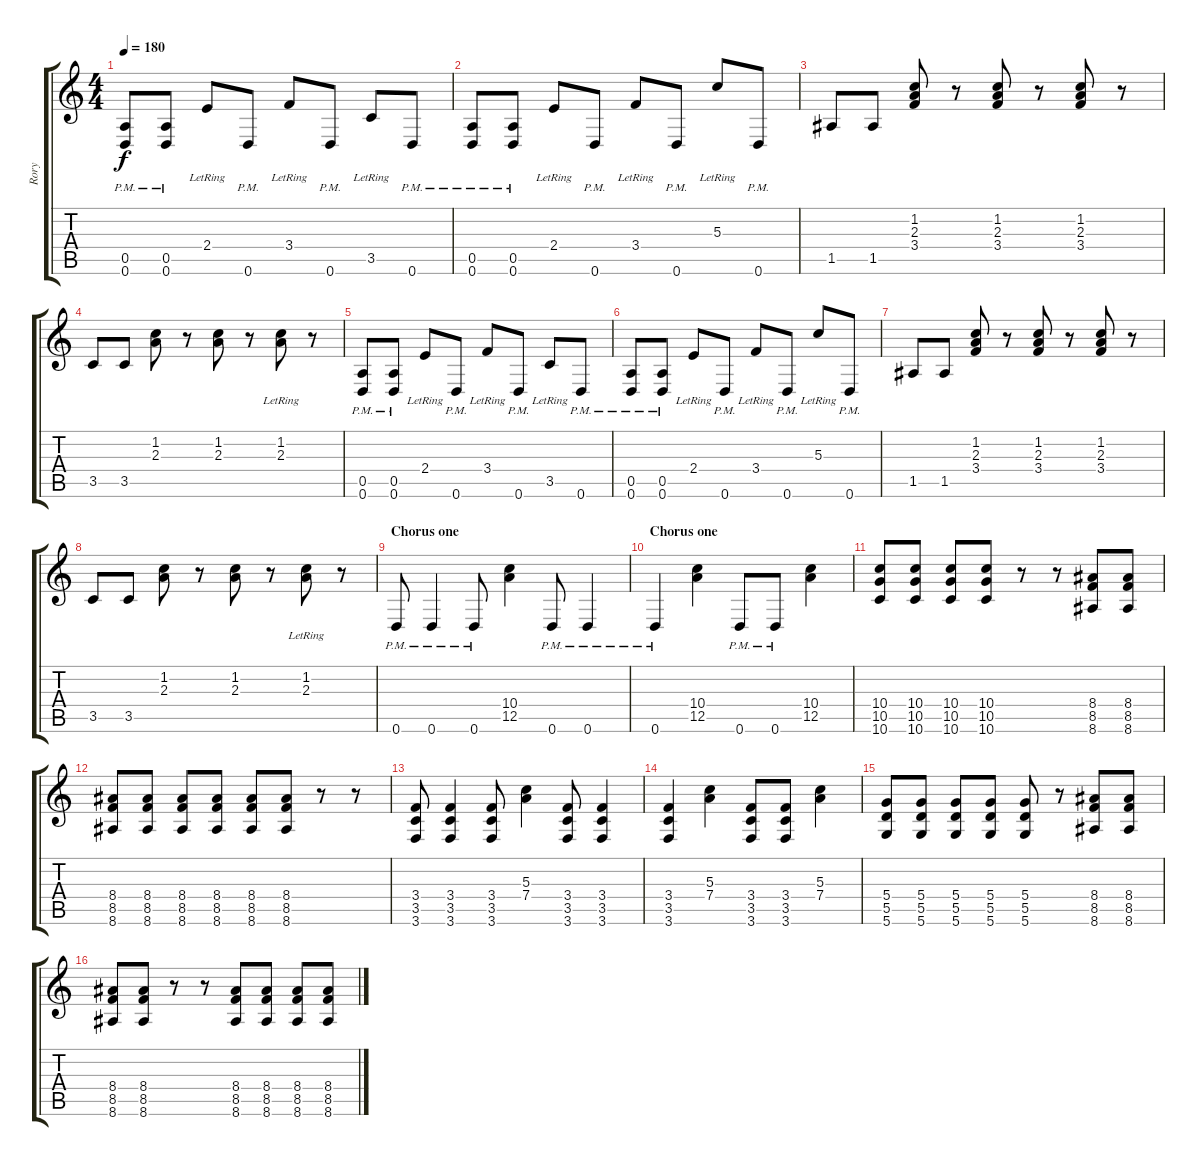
\track ("Rory" "Rory") {instrument distortionguitar}
\staff {score tabs}
\tuning (E4 B3 G3 D3 A2 D2) {hide}
\ts (4 4)
\tempo 180
\clef g2
\ks c
(0.5 0.6{pm}).8{dy f} (0.5 0.6{pm}).8 2.4{lr}.8 0.6{pm}.8 3.4{lr}.8 0.6{pm}.8 3.5{lr}.8 0.6{pm}.8 |
(0.5 0.6{pm}).8 (0.5 0.6{pm}).8 2.4{lr}.8 0.6{pm}.8 3.4{lr}.8 0.6{pm}.8 5.3{lr}.8 0.6{pm}.8 |
1.5.8 1.5.8 (1.2 2.3 3.4).8 r.8 (1.2 2.3 3.4).8 r.8 (1.2 2.3 3.4).8 r.8 |
3.5.8 3.5.8 (1.2 2.3).8 r.8 (1.2 2.3).8 r.8 (1.2{lr} 2.3{lr}).8 r.8 |
(0.5 0.6{pm}).8 (0.5 0.6{pm}).8 2.4{lr}.8 0.6{pm}.8 3.4{lr}.8 0.6{pm}.8 3.5{lr}.8 0.6{pm}.8 |
(0.5 0.6{pm}).8 (0.5 0.6{pm}).8 2.4{lr}.8 0.6{pm}.8 3.4{lr}.8 0.6{pm}.8 5.3{lr}.8 0.6{pm}.8 |
1.5.8 1.5.8 (1.2 2.3 3.4).8 r.8 (1.2 2.3 3.4).8 r.8 (1.2 2.3 3.4).8 r.8 |
3.5.8 3.5.8 (1.2 2.3).8 r.8 (1.2 2.3).8 r.8 (1.2{lr} 2.3{lr}).8 r.8 |
\section ("" "Chorus one")
0.6{pm}.8 0.6{pm}.4 0.6{pm}.8 (10.4 12.5).4 0.6{pm}.8 0.6{pm}.4 |
\section ("" "Chorus one")
0.6{pm}.4 (10.4 12.5).4 0.6{pm}.8 0.6{pm}.8 (10.4 12.5).4 |
\section ("" "")
(10.4 10.5 10.6).8 (10.4 10.5 10.6).8 (10.4 10.5 10.6).8 (10.4 10.5 10.6).8 r.8 r.8 (8.4 8.5 8.6).8 (8.4 8.5 8.6).8 |
(8.4 8.5 8.6).8 (8.4 8.5 8.6).8 (8.4 8.5 8.6).8 (8.4 8.5 8.6).8 (8.4 8.5 8.6).8 (8.4 8.5 8.6).8 r.8 r.8 |
(3.4 3.5 3.6).8 (3.4 3.5 3.6).4 (3.4 3.5 3.6).8 (5.3 7.4).4 (3.4 3.5 3.6).8 (3.4 3.5 3.6).4 |
(3.4 3.5 3.6).4 (5.3 7.4).4 (3.4 3.5 3.6).8 (3.4 3.5 3.6).8 (5.3 7.4).4 |
(5.4 5.5 5.6).8 (5.4 5.5 5.6).8 (5.4 5.5 5.6).8 (5.4 5.5 5.6).8 (5.4 5.5 5.6).8 r.8 (8.4 8.5 8.6).8 (8.4 8.5 8.6).8 |
(8.4 8.5 8.6).8 (8.4 8.5 8.6).8 r.8 r.8 (8.4 8.5 8.6).8 (8.4 8.5 8.6).8 (8.4 8.5 8.6).8 (8.4 8.5 8.6).8
